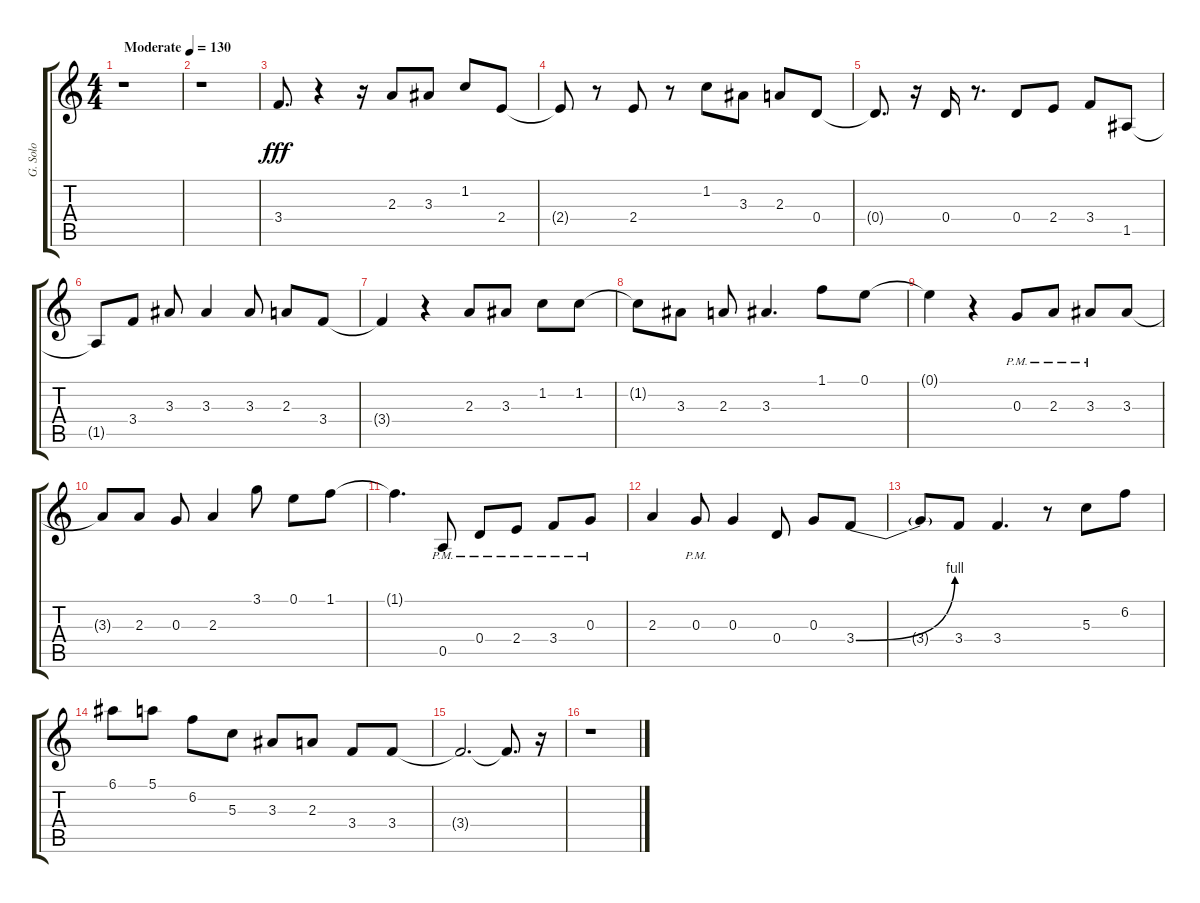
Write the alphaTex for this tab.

\track ("G. Solo" "G. Solo") {instrument overdrivenguitar}
\staff {score tabs}
\tuning (E4 B3 G3 D3 A2 E2) {hide}
\ts (4 4)
\tempo (130 "Moderate")
\clef g2
\ks c
r.1{dy fff instrument overdrivenguitar} |
r.1 |
3.4.8{d} r.4 r.16 2.3.8 3.3.8 1.2.8 2.4.8 |
2.4{t}.8 r.8 2.4.8 r.8 1.2.8 3.3.8 2.3.8 0.4.8 |
0.4{t}.8{d} r.16 0.4.16 r.8{d} 0.4.8 2.4.8 3.4.8 1.5.8 |
1.5{t}.8 3.4.8 3.3.8 3.3.4 3.3.8 2.3.8 3.4.8 |
3.4{t}.4 r.4 2.3.8 3.3.8 1.2.8 1.2.8 |
1.2{t}.8 3.3.8 2.3.8 3.3.4{d} 1.1.8 0.1.8 |
0.1{t}.4 r.4 0.3{pm}.8 2.3{pm}.8 3.3{pm}.8 3.3.8 |
3.3{t}.8 2.3.8 0.3.8 2.3.4 3.1.8 0.1.8 1.1.8 |
1.1{t}.4{d} 0.5{pm}.8 0.4{pm}.8 2.4{pm}.8 3.4{pm}.8 0.3{pm}.8 |
2.3.4 0.3{pm}.8 0.3.4 0.4.8 0.3.8 3.4{be (bend 0 0 60 4)}.8 |
3.4{t}.8 3.4.8 3.4.4{d} r.8 5.3.8 6.2.8 |
6.1.8 5.1.8 6.2.8 5.3.8 3.3.8 2.3.8 3.4.8 3.4.8 |
3.4{t}.2{d} 3.4{t}.8{d} r.16 |
r.1
